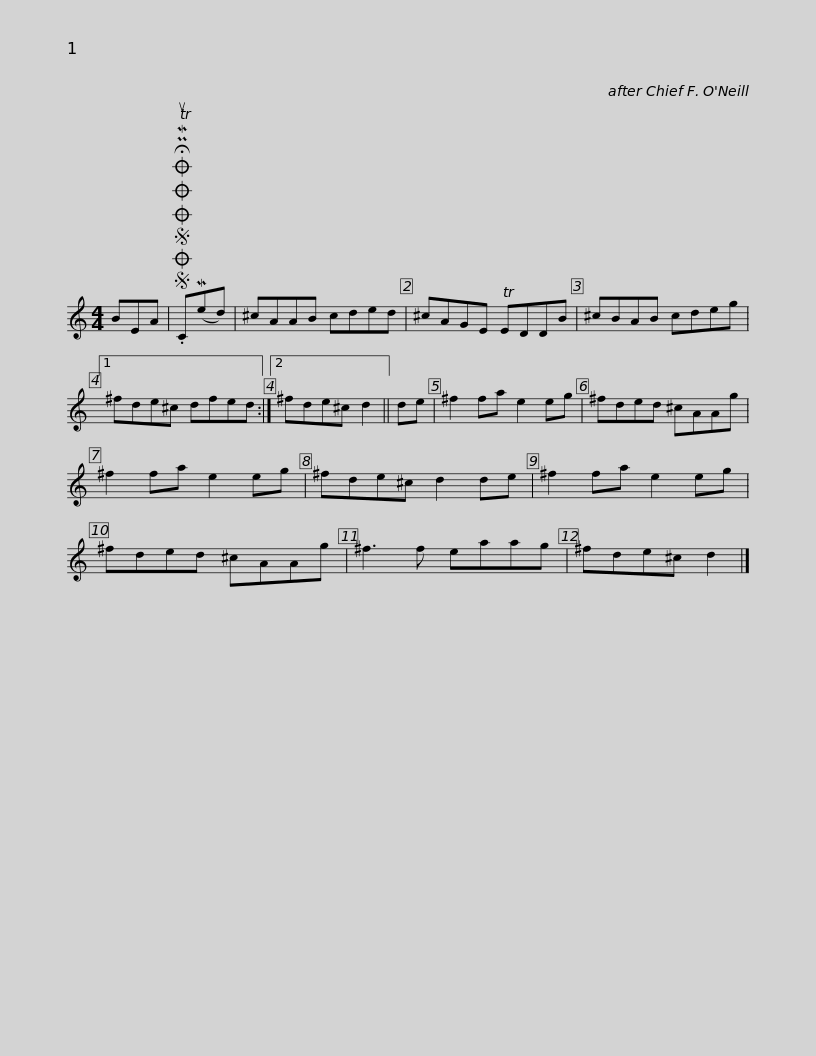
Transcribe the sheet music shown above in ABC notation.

X:1
L:1/8
M:4/4
I:linebreak $
K:C
V:1 treble
V:1
 BEA |SOSOOO .!fermata!PMTuC(Med) | ^cAAB cded | ^cAGE TEDDB | ^cBAB cdeg |1 %5
 ^fde^c dfed :|2 ^fde^c d2 ||$ de | ^f2 fa e2 eg | ^fded ^cAAg | %10
 ^f2 fa e2 eg | ^fde^c d2 de | ^f2 fa e2 eg | ^fded ^cAAg |$ ^f3 f eaag | %15
 ^fde^c d2 |] %16
